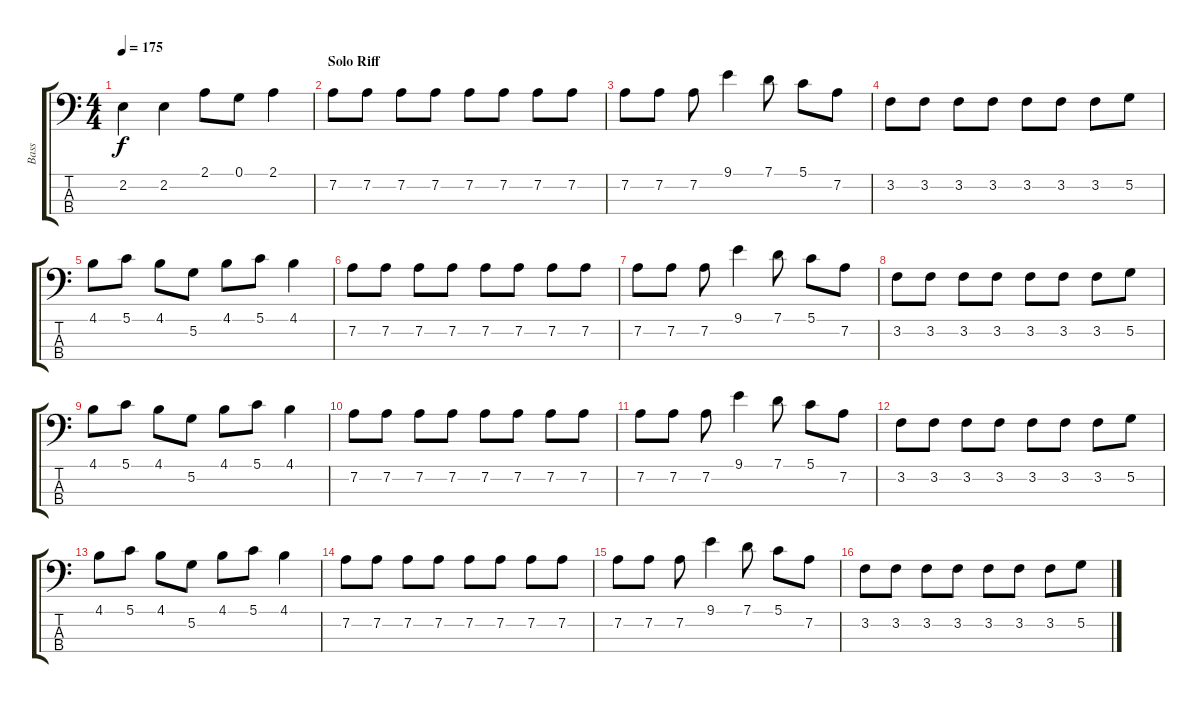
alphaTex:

\track ("Bass" "Bass") {instrument electricbassfinger}
\staff {score tabs}
\tuning (G2 D2 A1 E1) {hide}
\ts (4 4)
\tempo 175
\clef f4
\ks c
2.2.4{dy f} 2.2.4 2.1.8 0.1.8 2.1.4 |
\section ("" "Solo Riff")
7.2.8 7.2.8 7.2.8 7.2.8 7.2.8 7.2.8 7.2.8 7.2.8 |
7.2.8 7.2.8 7.2.8 9.1.4 7.1.8 5.1.8 7.2.8 |
3.2.8 3.2.8 3.2.8 3.2.8 3.2.8 3.2.8 3.2.8 5.2.8 |
4.1.8 5.1.8 4.1.8 5.2.8 4.1.8 5.1.8 4.1.4 |
7.2.8 7.2.8 7.2.8 7.2.8 7.2.8 7.2.8 7.2.8 7.2.8 |
7.2.8 7.2.8 7.2.8 9.1.4 7.1.8 5.1.8 7.2.8 |
3.2.8 3.2.8 3.2.8 3.2.8 3.2.8 3.2.8 3.2.8 5.2.8 |
4.1.8 5.1.8 4.1.8 5.2.8 4.1.8 5.1.8 4.1.4 |
7.2.8 7.2.8 7.2.8 7.2.8 7.2.8 7.2.8 7.2.8 7.2.8 |
7.2.8 7.2.8 7.2.8 9.1.4 7.1.8 5.1.8 7.2.8 |
3.2.8 3.2.8 3.2.8 3.2.8 3.2.8 3.2.8 3.2.8 5.2.8 |
4.1.8 5.1.8 4.1.8 5.2.8 4.1.8 5.1.8 4.1.4 |
7.2.8 7.2.8 7.2.8 7.2.8 7.2.8 7.2.8 7.2.8 7.2.8 |
7.2.8 7.2.8 7.2.8 9.1.4 7.1.8 5.1.8 7.2.8 |
3.2.8 3.2.8 3.2.8 3.2.8 3.2.8 3.2.8 3.2.8 5.2.8
